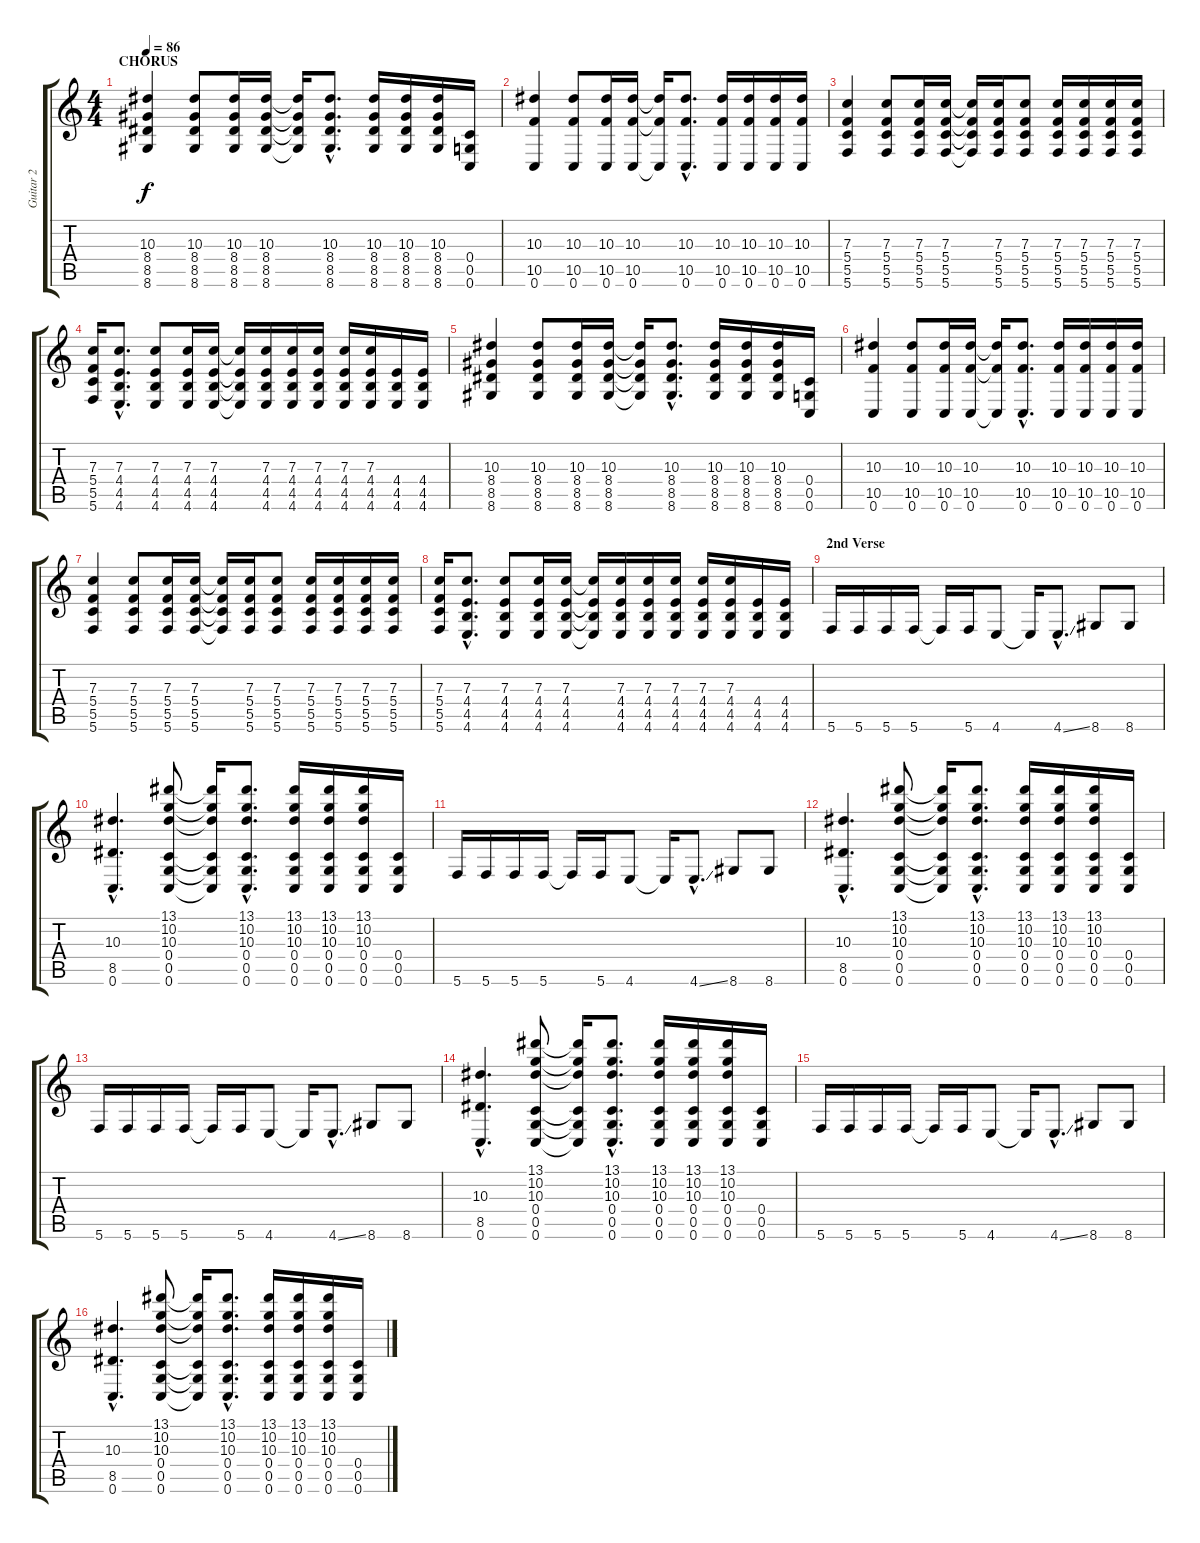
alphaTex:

\track ("Guitar 2" "Guitar 2") {instrument distortionguitar}
\staff {score tabs}
\tuning (D4 A3 F3 C3 G2 C2) {hide}
\ts (4 4)
\section ("" "CHORUS")
\tempo 86
\clef g2
\ks c
(10.3 8.4 8.5 8.6).4{dy f} (10.3 8.4 8.5 8.6).8 (10.3 8.4 8.5 8.6).16 (10.3 8.4 8.5 8.6).16 (10.3{t} 8.4{t} 8.5{t} 8.6{t}).16 (10.3{hac} 8.4{hac} 8.5{hac} 8.6{hac}).8{d} (10.3 8.4 8.5 8.6).16 (10.3 8.4 8.5 8.6).16 (10.3 8.4 8.5 8.6).16 (0.4 0.5 0.6).16 |
(10.3 10.5 0.6).4 (10.3 10.5 0.6).8 (10.3 10.5 0.6).16 (10.3 10.5 0.6).16 (10.3{t} 10.5{t} 0.6{t}).16 (10.3{hac} 10.5{hac} 0.6{hac}).8{d} (10.3 10.5 0.6).16 (10.3 10.5 0.6).16 (10.3 10.5 0.6).16 (10.3 10.5 0.6).16 |
(7.3 5.4 5.5 5.6).4 (7.3 5.4 5.5 5.6).8 (7.3 5.4 5.5 5.6).16 (7.3 5.4 5.5 5.6).16 (7.3{t} 5.4{t} 5.5{t} 5.6{t}).16 (7.3 5.4 5.5 5.6).16 (7.3 5.4 5.5 5.6).8 (7.3 5.4 5.5 5.6).16 (7.3 5.4 5.5 5.6).16 (7.3 5.4 5.5 5.6).16 (7.3 5.4 5.5 5.6).16 |
(7.3 5.4 5.5 5.6).16 (7.3{hac} 4.4{hac} 4.5{hac} 4.6{hac}).8{d} (7.3 4.4 4.5 4.6).8 (7.3 4.4 4.5 4.6).16 (7.3 4.4 4.5 4.6).16 (7.3{t} 4.4{t} 4.5{t} 4.6{t}).16 (7.3 4.4 4.5 4.6).16 (7.3 4.4 4.5 4.6).16 (7.3 4.4 4.5 4.6).16 (7.3 4.4 4.5 4.6).16 (7.3 4.4 4.5 4.6).16 (4.4 4.5 4.6).16 (4.4 4.5 4.6).16 |
(10.3 8.4 8.5 8.6).4 (10.3 8.4 8.5 8.6).8 (10.3 8.4 8.5 8.6).16 (10.3 8.4 8.5 8.6).16 (10.3{t} 8.4{t} 8.5{t} 8.6{t}).16 (10.3{hac} 8.4{hac} 8.5{hac} 8.6{hac}).8{d} (10.3 8.4 8.5 8.6).16 (10.3 8.4 8.5 8.6).16 (10.3 8.4 8.5 8.6).16 (0.4 0.5 0.6).16 |
(10.3 10.5 0.6).4 (10.3 10.5 0.6).8 (10.3 10.5 0.6).16 (10.3 10.5 0.6).16 (10.3{t} 10.5{t} 0.6{t}).16 (10.3{hac} 10.5{hac} 0.6{hac}).8{d} (10.3 10.5 0.6).16 (10.3 10.5 0.6).16 (10.3 10.5 0.6).16 (10.3 10.5 0.6).16 |
(7.3 5.4 5.5 5.6).4 (7.3 5.4 5.5 5.6).8 (7.3 5.4 5.5 5.6).16 (7.3 5.4 5.5 5.6).16 (7.3{t} 5.4{t} 5.5{t} 5.6{t}).16 (7.3 5.4 5.5 5.6).16 (7.3 5.4 5.5 5.6).8 (7.3 5.4 5.5 5.6).16 (7.3 5.4 5.5 5.6).16 (7.3 5.4 5.5 5.6).16 (7.3 5.4 5.5 5.6).16 |
(7.3 5.4 5.5 5.6).16 (7.3{hac} 4.4{hac} 4.5{hac} 4.6{hac}).8{d} (7.3 4.4 4.5 4.6).8 (7.3 4.4 4.5 4.6).16 (7.3 4.4 4.5 4.6).16 (7.3{t} 4.4{t} 4.5{t} 4.6{t}).16 (7.3 4.4 4.5 4.6).16 (7.3 4.4 4.5 4.6).16 (7.3 4.4 4.5 4.6).16 (7.3 4.4 4.5 4.6).16 (7.3 4.4 4.5 4.6).16 (4.4 4.5 4.6).16 (4.4 4.5 4.6).16 |
\section ("" "2nd Verse")
5.6.16 5.6.16 5.6.16 5.6.16 5.6{t}.16 5.6.16 4.6.8 4.6{t}.16 4.6{ss hac}.8{d} 8.6.8 8.6.8 |
(10.3{hac} 8.5{hac} 0.6{hac}).4{d} (13.1 10.2 10.3 0.4 0.5 0.6).8 (13.1{t} 10.2{t} 10.3{t} 0.4{t} 0.5{t} 0.6{t}).16 (13.1{hac} 10.2{hac} 10.3{hac} 0.4{hac} 0.5{hac} 0.6{hac}).8{d} (13.1 10.2 10.3 0.4 0.5 0.6).16 (13.1 10.2 10.3 0.4 0.5 0.6).16 (13.1 10.2 10.3 0.4 0.5 0.6).16 (0.4 0.5 0.6).16 |
5.6.16 5.6.16 5.6.16 5.6.16 5.6{t}.16 5.6.16 4.6.8 4.6{t}.16 4.6{ss hac}.8{d} 8.6.8 8.6.8 |
(10.3{hac} 8.5{hac} 0.6{hac}).4{d} (13.1 10.2 10.3 0.4 0.5 0.6).8 (13.1{t} 10.2{t} 10.3{t} 0.4{t} 0.5{t} 0.6{t}).16 (13.1{hac} 10.2{hac} 10.3{hac} 0.4{hac} 0.5{hac} 0.6{hac}).8{d} (13.1 10.2 10.3 0.4 0.5 0.6).16 (13.1 10.2 10.3 0.4 0.5 0.6).16 (13.1 10.2 10.3 0.4 0.5 0.6).16 (0.4 0.5 0.6).16 |
5.6.16 5.6.16 5.6.16 5.6.16 5.6{t}.16 5.6.16 4.6.8 4.6{t}.16 4.6{ss hac}.8{d} 8.6.8 8.6.8 |
(10.3{hac} 8.5{hac} 0.6{hac}).4{d} (13.1 10.2 10.3 0.4 0.5 0.6).8 (13.1{t} 10.2{t} 10.3{t} 0.4{t} 0.5{t} 0.6{t}).16 (13.1{hac} 10.2{hac} 10.3{hac} 0.4{hac} 0.5{hac} 0.6{hac}).8{d} (13.1 10.2 10.3 0.4 0.5 0.6).16 (13.1 10.2 10.3 0.4 0.5 0.6).16 (13.1 10.2 10.3 0.4 0.5 0.6).16 (0.4 0.5 0.6).16 |
5.6.16 5.6.16 5.6.16 5.6.16 5.6{t}.16 5.6.16 4.6.8 4.6{t}.16 4.6{ss hac}.8{d} 8.6.8 8.6.8 |
(10.3{hac} 8.5{hac} 0.6{hac}).4{d} (13.1 10.2 10.3 0.4 0.5 0.6).8 (13.1{t} 10.2{t} 10.3{t} 0.4{t} 0.5{t} 0.6{t}).16 (13.1{hac} 10.2{hac} 10.3{hac} 0.4{hac} 0.5{hac} 0.6{hac}).8{d} (13.1 10.2 10.3 0.4 0.5 0.6).16 (13.1 10.2 10.3 0.4 0.5 0.6).16 (13.1 10.2 10.3 0.4 0.5 0.6).16 (0.4 0.5 0.6).16
